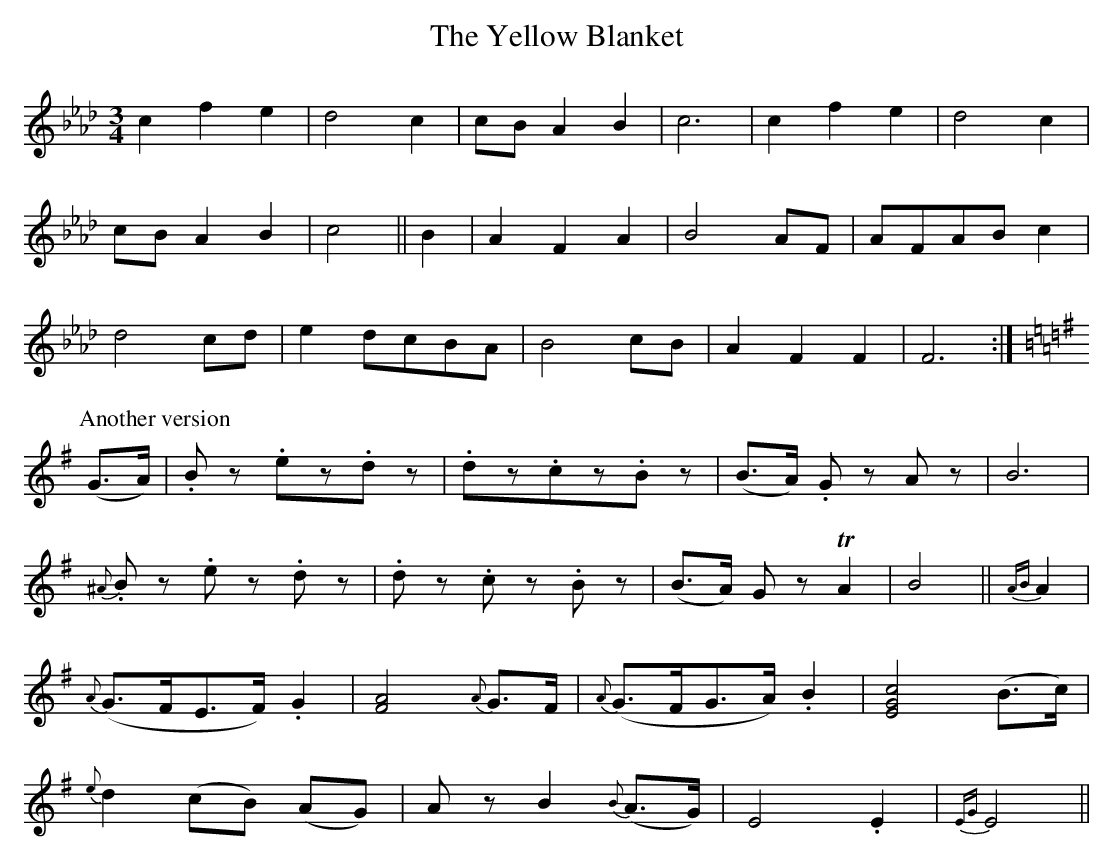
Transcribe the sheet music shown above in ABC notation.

X:1
T:Yellow Blanket, The
M:3/4
L:1/8
K:Fmin
c2f2e2|d4c2|cB A2B2|c6|c2f2e2|d4 c2|
cB A2B2|c4||B2|A2F2A2|B4 AF|AFAB c2|
d4 cd|e2 dcBA|B4 cB|A2F2F2|F6:|]
P:Another version
K:G
(G>A)|.Bz .ez.dz|.dz.cz.Bz|(B>A) .Gz Az|B6|
{^A}.Bz .ez .dz|.dz .cz .Bz|(B>A) Gz TA2|B4||{AB}A2|
{A}(G>FE>F) .G2|[F4A4] {A}G>F|{A}(G>FG>A) .B2|[E4G4c4] (B>c)|
{e}d2 (cB) (AG)|Az B2 {B}(A>G)|E4 .E2|{EG}E4||
